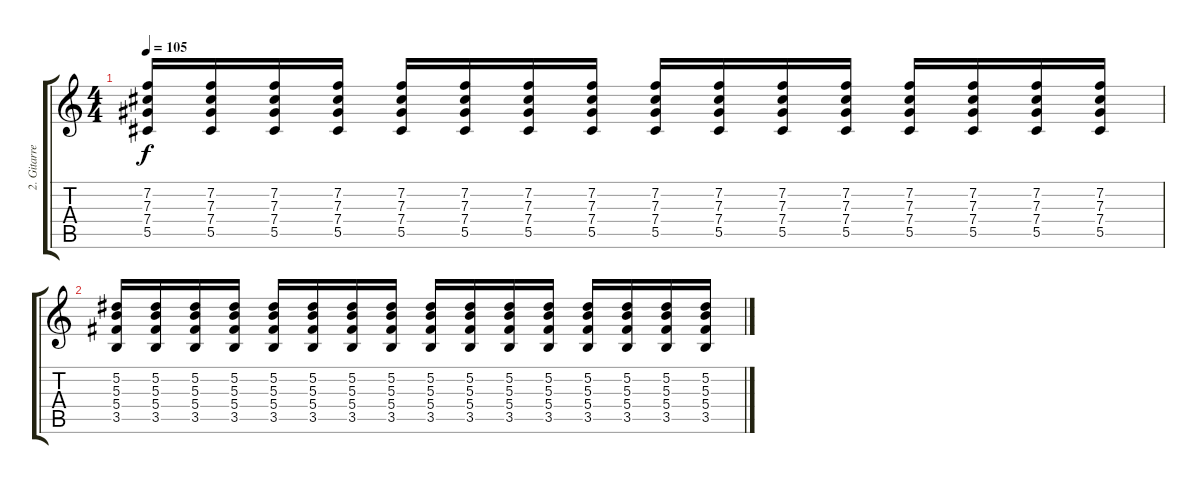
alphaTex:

\track ("2. Gitarre" "2. Gitarre") {instrument distortionguitar}
\staff {score tabs}
\tuning (Eb4 Bb3 Gb3 Db3 Ab2 Eb2) {hide}
\ts (4 4)
\tempo 105
\clef g2
\ks c
(7.2 7.3 7.4 5.5).16{dy f} (7.2 7.3 7.4 5.5).16 (7.2 7.3 7.4 5.5).16 (7.2 7.3 7.4 5.5).16 (7.2 7.3 7.4 5.5).16 (7.2 7.3 7.4 5.5).16 (7.2 7.3 7.4 5.5).16 (7.2 7.3 7.4 5.5).16 (7.2 7.3 7.4 5.5).16 (7.2 7.3 7.4 5.5).16 (7.2 7.3 7.4 5.5).16 (7.2 7.3 7.4 5.5).16 (7.2 7.3 7.4 5.5).16 (7.2 7.3 7.4 5.5).16 (7.2 7.3 7.4 5.5).16 (7.2 7.3 7.4 5.5).16 |
(5.2 5.3 5.4 3.5).16 (5.2 5.3 5.4 3.5).16 (5.2 5.3 5.4 3.5).16 (5.2 5.3 5.4 3.5).16 (5.2 5.3 5.4 3.5).16 (5.2 5.3 5.4 3.5).16 (5.2 5.3 5.4 3.5).16 (5.2 5.3 5.4 3.5).16 (5.2 5.3 5.4 3.5).16 (5.2 5.3 5.4 3.5).16 (5.2 5.3 5.4 3.5).16 (5.2 5.3 5.4 3.5).16 (5.2 5.3 5.4 3.5).16 (5.2 5.3 5.4 3.5).16 (5.2 5.3 5.4 3.5).16 (5.2 5.3 5.4 3.5).16
